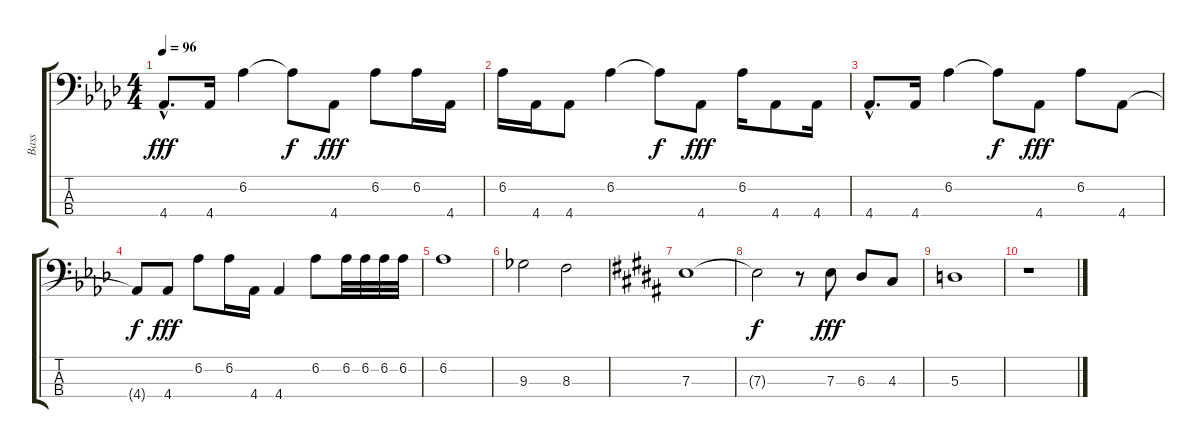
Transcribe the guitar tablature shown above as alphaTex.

\track ("Bass" "Bass") {instrument synthbass2}
\staff {score tabs}
\tuning (G2 D2 A1 E1) {hide}
\ts (4 4)
\tempo 96
\clef f4
\ks ab
4.4{hac}.8{d dy fff} 4.4.16 6.2.4 6.2{t}.8{dy f} 4.4.8{dy fff} 6.2.8 6.2.16 4.4.16 |
6.2.16 4.4.16 4.4.8 6.2.4 6.2{t}.8{dy f} 4.4.8{dy fff} 6.2.16 4.4.8 4.4.16 |
4.4{hac}.8{d} 4.4.16 6.2.4 6.2{t}.8{dy f} 4.4.8{dy fff} 6.2.8 4.4.8 |
4.4{t}.8{dy f} 4.4.8{dy fff} 6.2.8 6.2.16 4.4.16 4.4.4 6.2.8 6.2.32 6.2.32 6.2.32 6.2.32 |
6.2.1 |
9.3.2 8.3.2 |
\ks b
7.3.1 |
7.3{t}.2{dy f} r.8 7.3.8{dy fff} 6.3.8 4.3.8 |
5.3.1 |
r.1
